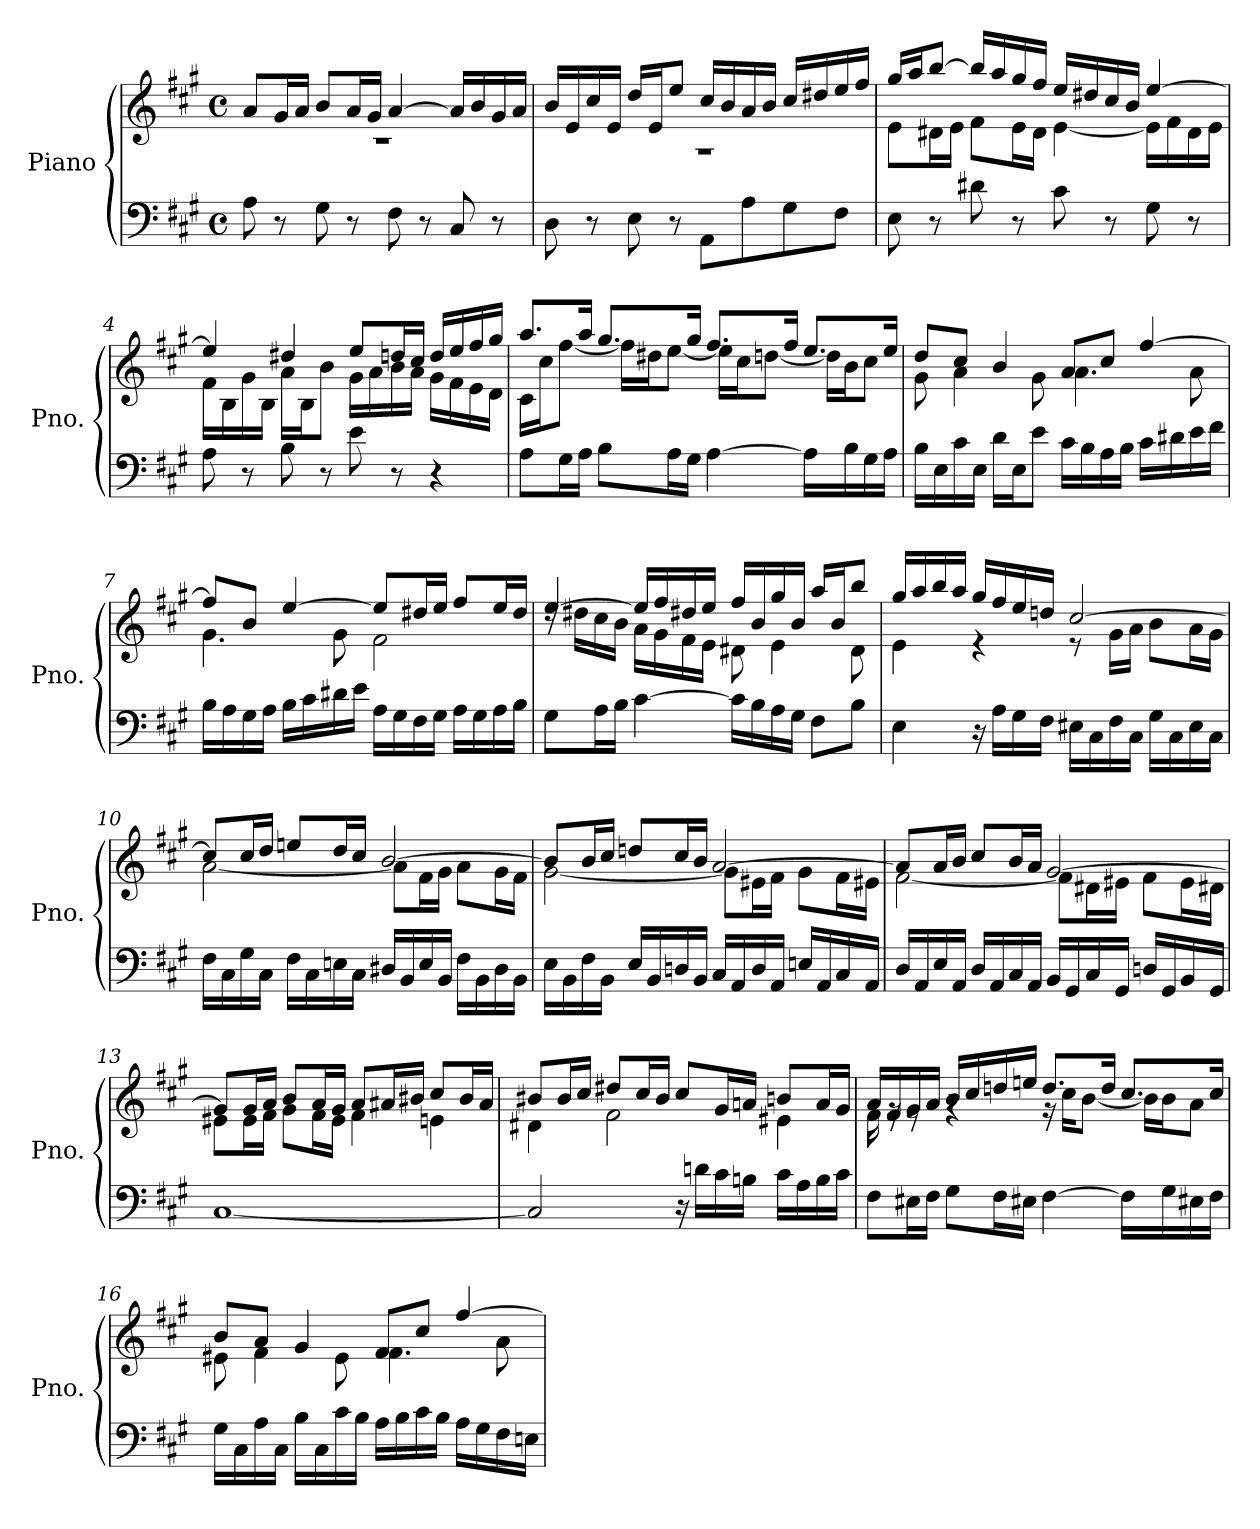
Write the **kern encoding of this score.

**kern	**kern
*part1	*part1
*staff2	*staff1
*I"Piano	*
*I'Pno.	*
*clefF4	*clefG2
*k[f#c#g#]	*k[f#c#g#]
*M4/4	*M4/4
*met(c)	*met(c)
=1	=1
*	*^
8A\	8a/L	1r
8r	16g#/L	.
.	16a/JJ	.
8G#\	8b/L	.
8r	16a/L	.
.	16g#/JJ	.
8F#\	[4a/	.
8r	.	.
8C#/	16a/LL]	.
.	16b/	.
8r	16g#/	.
.	16a/JJ	.
=2	=2	=2
8D\	16b/LL	1r
.	16e/	.
8r	16cc#/	.
.	16e/JJ	.
8E\	16dd/LL	.
.	16e/J	.
8r	8ee/J	.
8AA\L	16cc#/LL	.
.	16b/	.
8A\	16a/	.
.	16b/JJ	.
8G#\	16cc#/LL	.
.	16dd#X/	.
8F#\J	16ee/	.
.	16ff#/JJ	.
=3	=3	=3
8E\	16gg#/LL	8e\L
.	16aa/J	.
8r	[8bb/J	16d#X\L
.	.	16e\JJ
8d#X\	16bb/LL]	8f#\L
.	16aa/	.
8r	16gg#/	16e\L
.	16ff#/JJ	16d#\JJ
8c#\	16ee/LL	[4e\
.	16dd#X/	.
8r	16cc#/	.
.	16b/JJ	.
8G#\	[4ee/	16e\LL]
.	.	16f#\
8r	.	16d#\
.	.	16e\JJ
!!LO:LB:g=z	!!
=4	=4	=4
8A\	4ee/]	16f#\LL
.	.	16B\
8r	.	16g#\
.	.	16B\JJ
8B\	4dd#X/	16a\LL
.	.	16B\J
8r	.	8b\J
8e\	8ee/L	16g#\LL
.	.	16a\
8r	16ddn/L	16b\
.	16cc#/JJ	16a\JJ
4r	16dd/LL	16g#\LL
.	16ee/	16f#\
.	16ff#/	16e\
.	16gg#/JJ	16d\JJ
=5	=5	=5
8A\L	8.aa/L	16c#\LL
.	.	16cc#\J
16G#\L	.	[8ff#\J
16A\JJ	16aa/Jk	.
8B\L	8.gg#/L	16ff#\LL]
.	.	16dd#X\J
16A\L	.	[8ee\J
16G#\JJ	16gg#/Jk	.
[4A\	8.ff#/L	16ee\LL]
.	.	16cc#\J
.	.	[8ddn\J
.	16ff#/Jk	.
16A\LL]	8.ee/L	16dd\LL]
16B\	.	16b\J
16G#\	.	8cc#\J
16A\JJ	16ee/Jk	.
!!LO:LB:g=z	!!
=6	=6	=6
16B\LL	8dd/L	8g#\
16E\	.	.
16c#\	8cc#/J	4a\
16E\JJ	.	.
16d\LL	4b/	.
16E\J	.	.
8e\J	.	8g#\
16c#\LL	8a/L	4.a\
16B\	.	.
16A\	8cc#/J	.
16B\JJ	.	.
16c#\LL	[4ff#/	.
16d#X\	.	.
16e\	.	8a\
16f#\JJ	.	.
=7	=7	=7
16B\LL	8ff#/L]	4.g#\
16A\	.	.
16G#\	8b/J	.
16A\JJ	.	.
16B\LL	[4ee/	.
16c#\	.	.
16d#X\	.	8g#\
16e\JJ	.	.
16A\LL	8ee/L]	2f#\
16G#\	.	.
16F#\	16dd#X/L	.
16G#\JJ	16ee/JJ	.
16A\LL	8ff#/L	.
16G#\	.	.
16A\	16ee/L	.
16B\JJ	16dd#/JJ	.
!!LO:LB:g=z	!!
=8	=8	=8
8G#\L	[4ee/	16rdd
.	.	16dd#X\LL
16A\L	.	16cc#\
16B\JJ	.	16b\JJ
[4c#\	16ee/LL]	16a\LL
.	16ff#/	16g#\
.	16dd#X/	16f#\
.	16ee/JJ	16e\JJ
16c#\LL]	16ff#/LL	8d#X\
16B\	16b/	.
16A\	16gg#/	4e\
16G#\JJ	16b/JJ	.
8F#\L	16aa/LL	.
.	16b/J	.
8B\J	8bb/J	8d#\
=9	=9	=9
4E\	16gg#/LL	4e\
.	16aa/	.
.	16bb/	.
.	16aa/JJ	.
16r	16gg#/LL	4r
16A\LL	16ff#/	.
16G#\	16ee/	.
16F#\JJ	16ddn/JJ	.
16E#X\LL	[2cc#/	8r
16C#\	.	.
16F#\	.	16g#\LL
16C#\JJ	.	16a\JJ
16G#\LL	.	8b\L
16C#\	.	.
16E#\	.	16a\L
16C#\JJ	.	16g#\JJ
!!LO:LB:g=z	!!
=10	=10	=10
16F#\LL	8cc#/L]	[2a\
16C#\	.	.
16G#\	16cc#/L	.
16C#\JJ	16dd/JJ	.
16F#\LL	8een/L	.
16C#\	.	.
16En\	16dd/L	.
16C#\JJ	16cc#/JJ	.
16D#X/LL	[2b/	8a\L]
16BB/	.	.
16E/	.	16f#\L
16BB/JJ	.	16g#\JJ
16F#\LL	.	8a\L
16BB\	.	.
16D#\	.	16g#\L
16BB\JJ	.	16f#\JJ
=11	=11	=11
16E\LL	8b/L]	[2g#\
16BB\	.	.
16F#\	16b/L	.
16BB\JJ	16cc#/JJ	.
16E/LL	8ddn/L	.
16BB/	.	.
16Dn/	16cc#/L	.
16BB/JJ	16b/JJ	.
16C#/LL	[2a/	8g#\L]
16AA/	.	.
16D/	.	16e#X\L
16AA/JJ	.	16f#\JJ
16En/LL	.	8g#\L
16AA/	.	.
16C#/	.	16f#\L
16AA/JJ	.	16e#X\JJ
!!LO:PB:g=z	!!
=12	=12	=12
16D/LL	8a/L]	[2f#\
16AA/	.	.
16E/	16a/L	.
16AA/JJ	16b/JJ	.
16D/LL	8cc#/L	.
16AA/	.	.
16C#/	16b/L	.
16AA/JJ	16a/JJ	.
16BB/LL	[2g#/	8f#\L]
16GG#/	.	.
16C#/	.	16d#X\L
16GG#/JJ	.	16e#X\JJ
16Dn/LL	.	8f#\L
16GG#/	.	.
16BB/	.	16e#\L
16GG#/JJ	.	16d#X\JJ
=13	=13	=13
[1C#	8g#/L]	8e#X\L
.	16g#/L	16e#\L
.	16a/JJ	16f#\JJ
.	8b/L	8g#\L
.	16a/L	16f#\L
.	16g#/JJ	16e#\JJ
.	8a/L	4f#\
.	16a#X/L	.
.	16b#X/JJ	.
.	8cc#/L	4en\
.	16b#/L	.
.	16a#/JJ	.
!!LO:LB:g=z	!!
=14	=14	=14
2C#/]	8b#X/L	4d#X\
.	16b#/L	.
.	16cc#/JJ	.
.	8dd#X/L	2f#\
.	16cc#/L	.
.	16b#/JJ	.
16r	8cc#/L	.
16dn\LL	.	.
16c#\	16g#/L	.
16Bn\JJ	16an/JJ	.
16c#\LL	8bn/L	4e#X\
16A\	.	.
16B\	16a/L	.
16c#\JJ	16g#/JJ	.
=15	=15	=15
8F#\L	16a/LL	16f#\
.	16f#/	16rg
16E#X\L	16g#/	8re
16F#\JJ	16a/JJ	.
8G#\L	16b/LL	4rg
.	16cc#/	.
16F#\L	16ddn/	.
16E#X\JJ	16een/JJ	.
[4F#\	8.dd/L	16r
.	.	16cc#\KL
.	.	[8b\J
.	16dd/Jk	.
16F#\LL]	8.cc#/L	16b\LL]
16G#\	.	16b\J
16E#X\	.	8a\J
16F#\JJ	16cc#/Jk	.
!!LO:LB:g=z	!!
=16	=16	=16
16G#\LL	8b/L	8e#X\
16C#\	.	.
16A\	8a/J	4f#\
16C#\JJ	.	.
16B\LL	4g#/	.
16C#\	.	.
16c#\	.	8e#\
16B\JJ	.	.
16A\LL	8f#/L	4.f#\
16B\	.	.
16c#\	8cc#/J	.
16B\JJ	.	.
16A\LL	[4ff#/	.
16G#\	.	.
16F#\	.	8a\
16En\JJ	.	.
*	*v	*v
=	=
*-	*-
